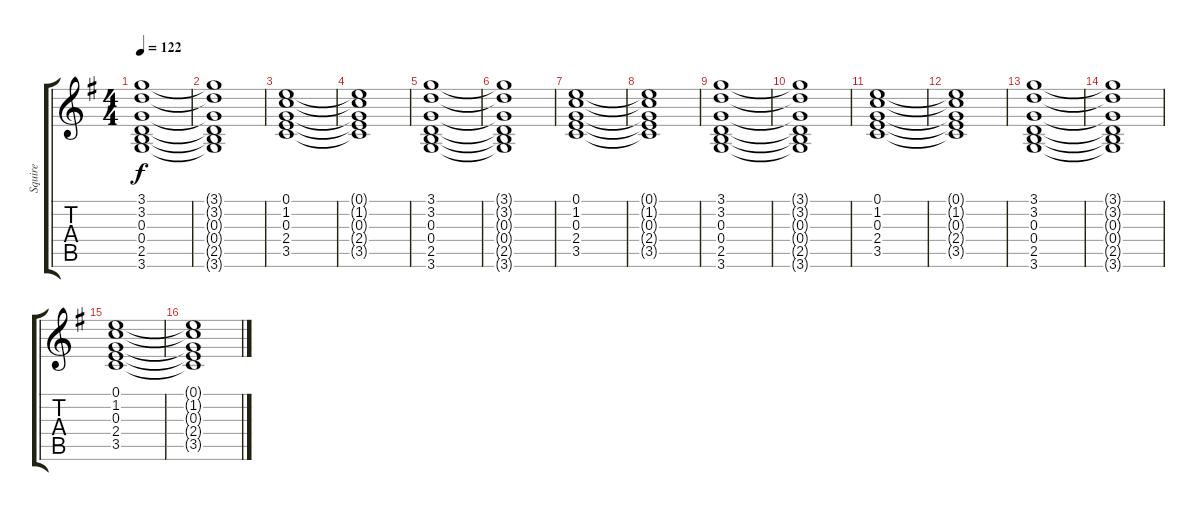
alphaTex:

\track ("Squire" "Squire") {instrument overdrivenguitar}
\staff {score tabs}
\tuning (E4 B3 G3 D3 A2 E2) {hide}
\ts (4 4)
\tempo 122
\clef g2
\ks g
(3.1 3.2 0.3 0.4 2.5 3.6).1{dy f} |
(3.1{t} 3.2{t} 0.3{t} 0.4{t} 2.5{t} 3.6{t}).1 |
(0.1 1.2 0.3 2.4 3.5).1 |
(0.1{t} 1.2{t} 0.3{t} 2.4{t} 3.5{t}).1 |
(3.1 3.2 0.3 0.4 2.5 3.6).1 |
(3.1{t} 3.2{t} 0.3{t} 0.4{t} 2.5{t} 3.6{t}).1 |
(0.1 1.2 0.3 2.4 3.5).1 |
(0.1{t} 1.2{t} 0.3{t} 2.4{t} 3.5{t}).1 |
(3.1 3.2 0.3 0.4 2.5 3.6).1 |
(3.1{t} 3.2{t} 0.3{t} 0.4{t} 2.5{t} 3.6{t}).1 |
(0.1 1.2 0.3 2.4 3.5).1 |
(0.1{t} 1.2{t} 0.3{t} 2.4{t} 3.5{t}).1 |
(3.1 3.2 0.3 0.4 2.5 3.6).1 |
(3.1{t} 3.2{t} 0.3{t} 0.4{t} 2.5{t} 3.6{t}).1 |
(0.1 1.2 0.3 2.4 3.5).1 |
(0.1{t} 1.2{t} 0.3{t} 2.4{t} 3.5{t}).1
